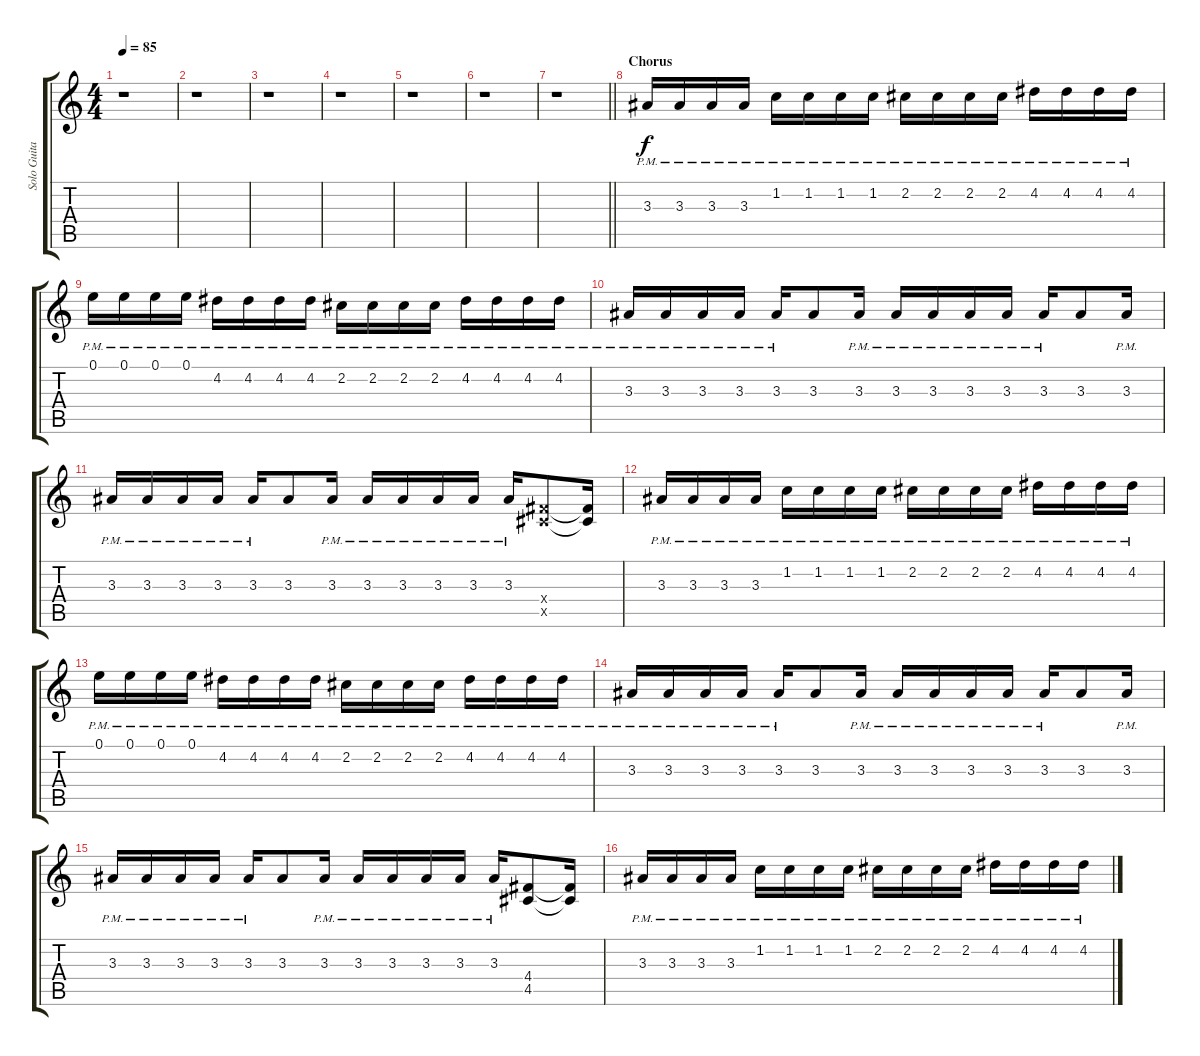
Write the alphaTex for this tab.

\track ("Solo Guitar" "Solo Guita") {instrument overdrivenguitar}
\staff {score tabs}
\tuning (E4 B3 G3 D3 A2 D2) {hide}
\ts (4 4)
\tempo 85
\clef g2
\ks c
r.1{dy f} |
r.1 |
r.1 |
r.1 |
r.1 |
r.1 |
\barLineRight lightlight
r.1 |
\section ("" "Chorus")
3.3{pm}.16{volume 16} 3.3{pm}.16 3.3{pm}.16 3.3{pm}.16 1.2{pm}.16 1.2{pm}.16 1.2{pm}.16 1.2{pm}.16 2.2{pm}.16 2.2{pm}.16 2.2{pm}.16 2.2{pm}.16 4.2{pm}.16 4.2{pm}.16 4.2{pm}.16 4.2{pm}.16 |
0.1{pm}.16 0.1{pm}.16 0.1{pm}.16 0.1{pm}.16 4.2{pm}.16 4.2{pm}.16 4.2{pm}.16 4.2{pm}.16 2.2{pm}.16 2.2{pm}.16 2.2{pm}.16 2.2{pm}.16 4.2{pm}.16 4.2{pm}.16 4.2{pm}.16 4.2{pm}.16 |
3.3{pm}.16 3.3{pm}.16 3.3{pm}.16 3.3{pm}.16 3.3{pm}.16 3.3.8 3.3{pm}.16 3.3{pm}.16 3.3{pm}.16 3.3{pm}.16 3.3{pm}.16 3.3{pm}.16 3.3.8 3.3{pm}.16 |
3.3{pm}.16 3.3{pm}.16 3.3{pm}.16 3.3{pm}.16 3.3{pm}.16 3.3.8 3.3{pm}.16 3.3{pm}.16 3.3{pm}.16 3.3{pm}.16 3.3{pm}.16 3.3{pm}.16 (4.4{x} 4.5{x}).8 (4.4{t} 4.5{t}).16 |
3.3{pm}.16{volume 16 instrument overdrivenguitar} 3.3{pm}.16 3.3{pm}.16 3.3{pm}.16 1.2{pm}.16 1.2{pm}.16 1.2{pm}.16 1.2{pm}.16 2.2{pm}.16 2.2{pm}.16 2.2{pm}.16 2.2{pm}.16 4.2{pm}.16 4.2{pm}.16 4.2{pm}.16 4.2{pm}.16 |
0.1{pm}.16 0.1{pm}.16 0.1{pm}.16 0.1{pm}.16 4.2{pm}.16 4.2{pm}.16 4.2{pm}.16 4.2{pm}.16 2.2{pm}.16 2.2{pm}.16 2.2{pm}.16 2.2{pm}.16 4.2{pm}.16 4.2{pm}.16 4.2{pm}.16 4.2{pm}.16 |
3.3{pm}.16 3.3{pm}.16 3.3{pm}.16 3.3{pm}.16 3.3{pm}.16 3.3.8 3.3{pm}.16 3.3{pm}.16 3.3{pm}.16 3.3{pm}.16 3.3{pm}.16 3.3{pm}.16 3.3.8 3.3{pm}.16 |
3.3{pm}.16 3.3{pm}.16 3.3{pm}.16 3.3{pm}.16 3.3{pm}.16 3.3.8 3.3{pm}.16 3.3{pm}.16 3.3{pm}.16 3.3{pm}.16 3.3{pm}.16 3.3{pm}.16 (4.4 4.5).8{instrument guitarfretnoise} (4.4{t} 4.5{t}).16 |
3.3{pm}.16{volume 16 instrument overdrivenguitar} 3.3{pm}.16 3.3{pm}.16 3.3{pm}.16 1.2{pm}.16 1.2{pm}.16 1.2{pm}.16 1.2{pm}.16 2.2{pm}.16 2.2{pm}.16 2.2{pm}.16 2.2{pm}.16 4.2{pm}.16 4.2{pm}.16 4.2{pm}.16 4.2{pm}.16
